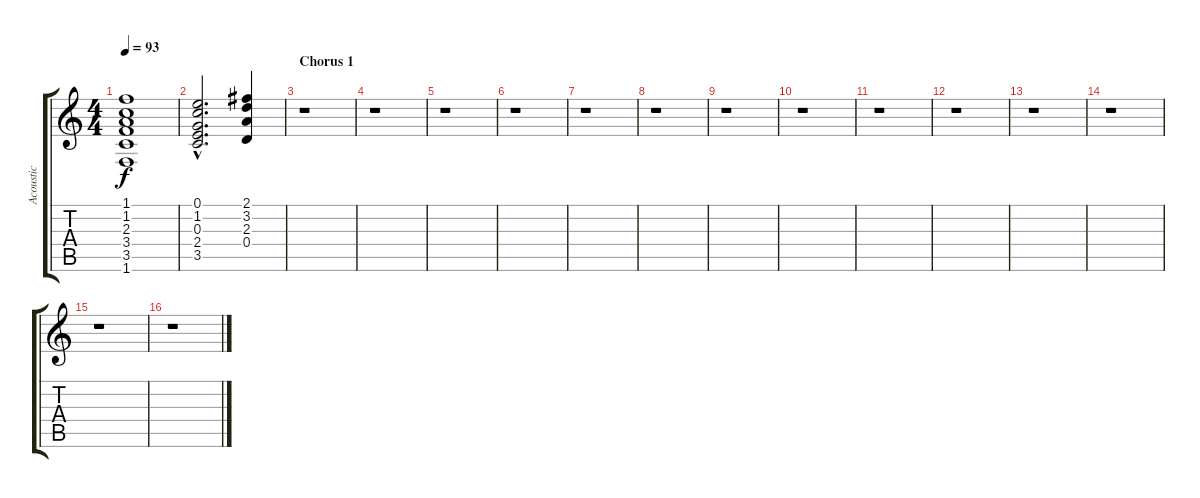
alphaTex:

\track ("Acoustic" "Acoustic") {instrument acousticguitarnylon}
\staff {score tabs}
\tuning (E4 B3 G3 D3 A2 E2) {hide}
\ts (4 4)
\tempo 93
\clef g2
\ks c
(1.1 1.2 2.3 3.4 3.5 1.6).1{dy f} |
(0.1{hac} 1.2{hac} 0.3{hac} 2.4{hac} 3.5{hac}).2{d} (2.1 3.2 2.3 0.4).4 |
\section ("" "Chorus 1")
r.1 |
r.1 |
r.1 |
r.1 |
r.1 |
r.1 |
r.1 |
r.1 |
r.1 |
r.1 |
r.1 |
r.1 |
r.1 |
r.1
